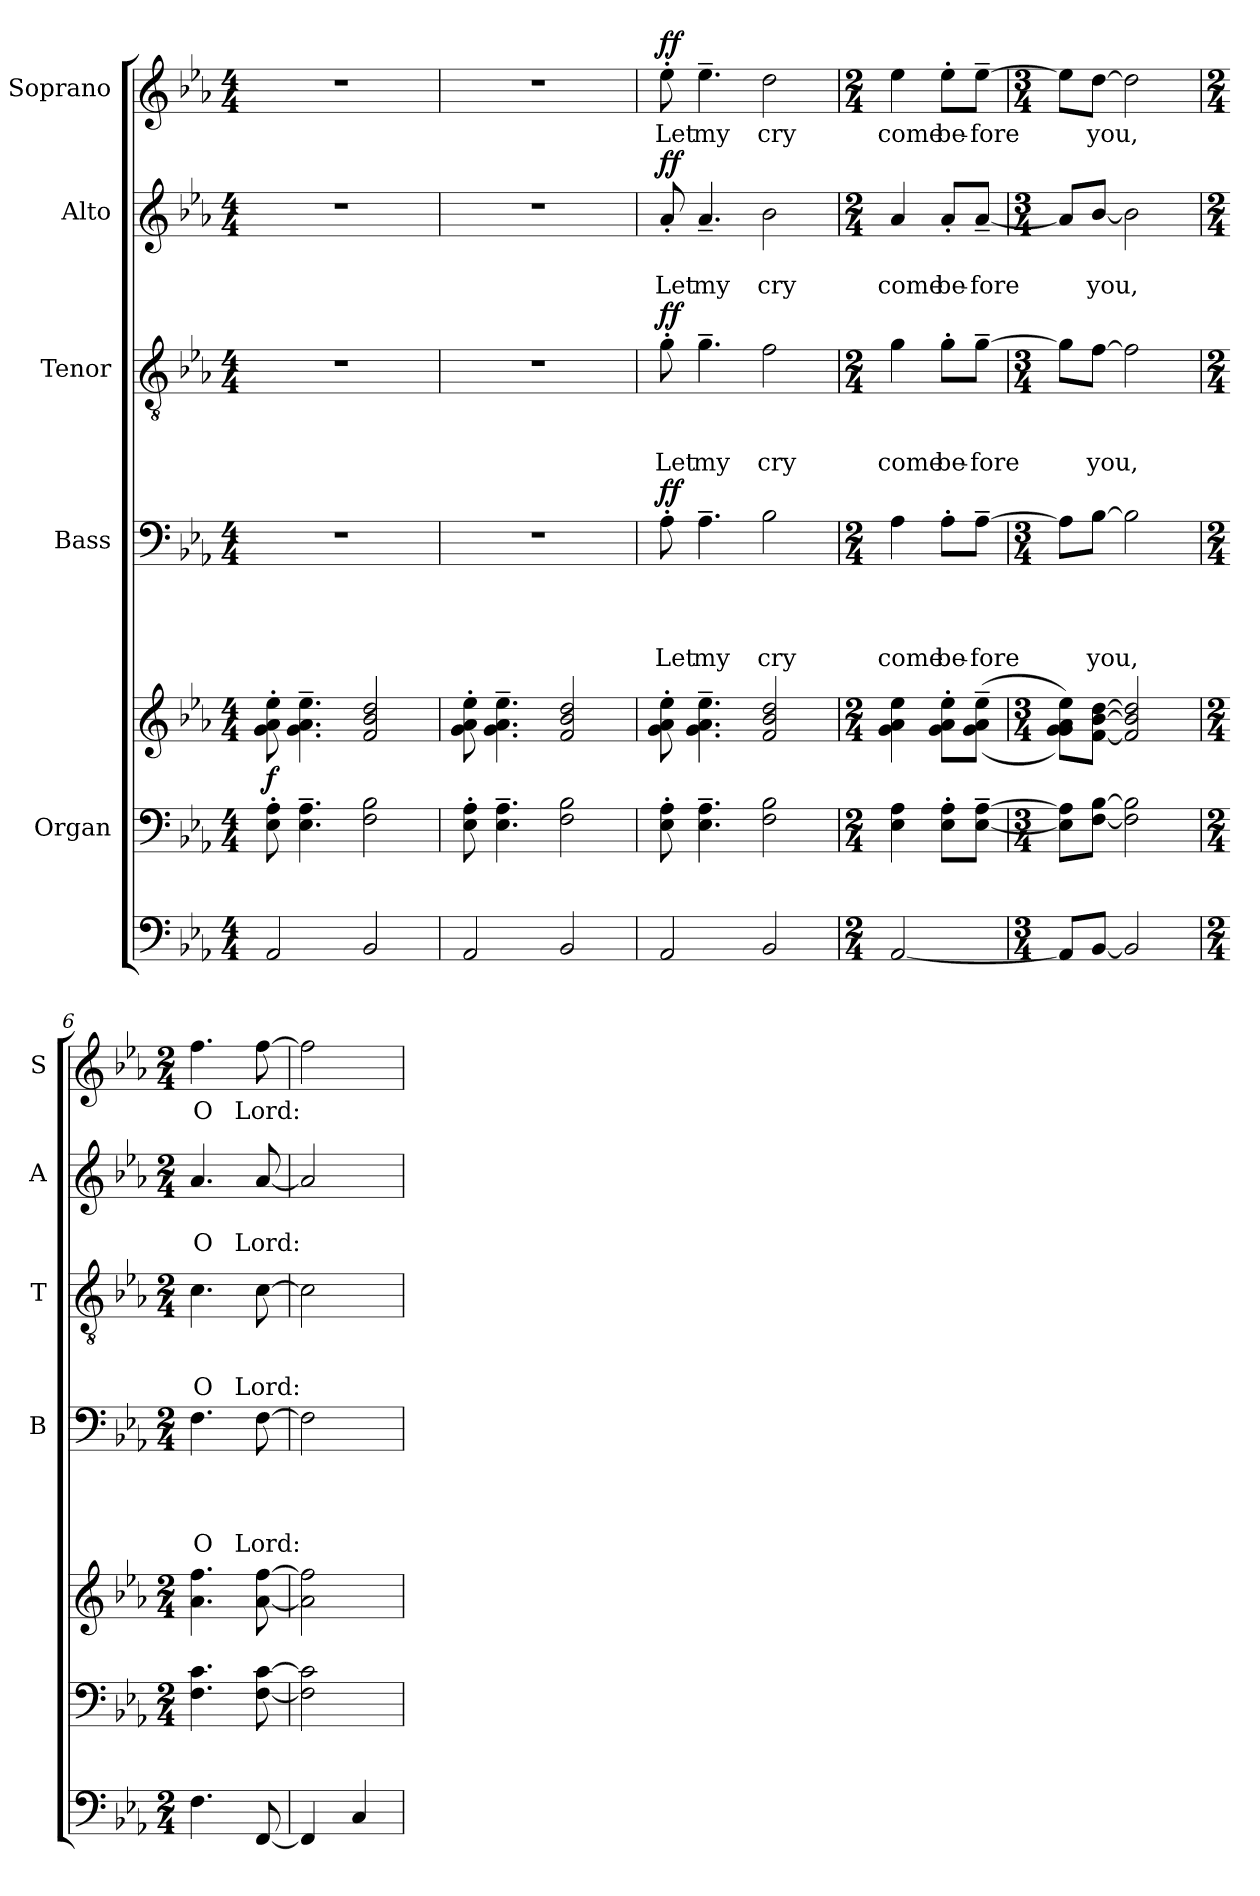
**kern	**kern	**kern	**dynam	**kern	**text	**text	**text	**text	**dynam	**kern	**text	**text	**text	**dynam	**kern	**text	**text	**dynam	**kern	**text	**dynam
*part6	*part5	*part5	*part5	*part4	*part4	*part4	*part4	*part4	*part4	*part3	*part3	*part3	*part3	*part3	*part2	*part2	*part2	*part2	*part1	*part1	*part1
*staff7	*staff6	*staff5	*staff5/6	*staff4	*staff4	*staff4	*staff4	*staff4	*staff4	*staff3	*staff3	*staff3	*staff3	*staff3	*staff2	*staff2	*staff2	*staff2	*staff1	*staff1	*staff1
*	*I"Organ	*	*	*I"Bass	*	*	*	*	*	*I"Tenor	*	*	*	*	*I"Alto	*	*	*	*I"Soprano	*	*
*	*	*	*	*I'B	*	*	*	*	*	*I'T	*	*	*	*	*I'A	*	*	*	*I'S	*	*
*clefF4	*clefF4	*clefG2	*	*clefF4	*	*	*	*	*	*clefGv2	*	*	*	*	*clefG2	*	*	*	*clefG2	*	*
*k[b-e-a-]	*k[b-e-a-]	*k[b-e-a-]	*	*k[b-e-a-]	*	*	*	*	*	*k[b-e-a-]	*	*	*	*	*k[b-e-a-]	*	*	*	*k[b-e-a-]	*	*
*E-:	*E-:	*E-:	*	*E-:	*	*	*	*	*	*E-:	*	*	*	*	*E-:	*	*	*	*E-:	*	*
*M4/4	*M4/4	*M4/4	*	*M4/4	*	*	*	*	*	*M4/4	*	*	*	*	*M4/4	*	*	*	*M4/4	*	*
=1	=1	=1	=1	=1	=1	=1	=1	=1	=1	=1	=1	=1	=1	=1	=1	=1	=1	=1	=1	=1	=1
!	!	!	!LO:DY:a=2	!	!	!	!	!	!	!	!	!	!	!	!	!	!	!	!	!	!
2AA-/	8E-\'> 8A-\'>	8g\'> 8a-\'> 8ee-\'>	f	1r	.	.	.	.	.	1r	.	.	.	.	1r	.	.	.	1r	.	.
.	4.E-\~> 4.A-\~>	4.g\~> 4.a-\~> 4.ee-\~>	.	.	.	.	.	.	.	.	.	.	.	.	.	.	.	.	.	.	.
2BB-/	2F\ 2B-\	2f/ 2b-/ 2dd/	.	.	.	.	.	.	.	.	.	.	.	.	.	.	.	.	.	.	.
=2	=2	=2	=2	=2	=2	=2	=2	=2	=2	=2	=2	=2	=2	=2	=2	=2	=2	=2	=2	=2	=2
2AA-/	8E-\'> 8A-\'>	8g\'> 8a-\'> 8ee-\'>	.	1r	.	.	.	.	.	1r	.	.	.	.	1r	.	.	.	1r	.	.
.	4.E-\~> 4.A-\~>	4.g\~> 4.a-\~> 4.ee-\~>	.	.	.	.	.	.	.	.	.	.	.	.	.	.	.	.	.	.	.
2BB-/	2F\ 2B-\	2f/ 2b-/ 2dd/	.	.	.	.	.	.	.	.	.	.	.	.	.	.	.	.	.	.	.
=3	=3	=3	=3	=3	=3	=3	=3	=3	=3	=3	=3	=3	=3	=3	=3	=3	=3	=3	=3	=3	=3
!	!	!	!	!	!	!	!	!LO:LY:b	!LO:DY:a	!	!	!	!LO:LY:b	!LO:DY:a	!	!	!LO:LY:b	!LO:DY:a	!	!LO:LY:b	!LO:DY:a
2AA-/	8E-\'> 8A-\'>	8g\'> 8a-\'> 8ee-\'>	.	8A-'>\	.	.	.	Let	ff	8g'>\	.	.	Let	ff	8a-'</	.	Let	ff	8ee-'>\	Let	ff
!	!	!	!	!	!	!	!	!LO:LY:b	!	!	!	!	!LO:LY:b	!	!	!	!LO:LY:b	!	!	!LO:LY:b	!
.	4.E-\~> 4.A-\~>	4.g\~> 4.a-\~> 4.ee-\~>	.	4.A-~>\	.	.	.	my	.	4.g~>\	.	.	my	.	4.a-~</	.	my	.	4.ee-~>\	my	.
!	!	!	!	!	!	!	!	!LO:LY:b	!	!	!	!	!LO:LY:b	!	!	!	!LO:LY:b	!	!	!LO:LY:b	!
2BB-/	2F\ 2B-\	2f/ 2b-/ 2dd/	.	2B-\	.	.	.	cry	.	2f\	.	.	cry	.	2b-\	.	cry	.	2dd\	cry	.
=4	=4	=4	=4	=4	=4	=4	=4	=4	=4	=4	=4	=4	=4	=4	=4	=4	=4	=4	=4	=4	=4
*M2/4	*M2/4	*M2/4	*	*M2/4	*	*	*	*	*	*M2/4	*	*	*	*	*M2/4	*	*	*	*M2/4	*	*
!	!	!	!	!	!	!	!	!LO:LY:b	!	!	!	!	!LO:LY:b	!	!	!	!LO:LY:b	!	!	!LO:LY:b	!
[<2AA-/	4E-\ 4A-\	4g\ 4a-\ 4ee-\	.	4A-\	.	.	.	come	.	4g\	.	.	come	.	4a-/	.	come	.	4ee-\	come	.
!	!	!	!	!	!	!	!	!LO:LY:b	!	!	!	!	!LO:LY:b	!	!	!	!LO:LY:b	!	!	!LO:LY:b	!
.	8E-\'> 8A-\'>L	8g\'> 8a-\'> 8ee-\'>L	.	8A-'>\L	.	.	.	be-	.	8g'>\L	.	.	be-	.	8a-'</L	.	be-	.	8ee-'>\L	be-	.
!	!	!	!	!	!	!	!	!LO:LY:b	!	!	!	!	!LO:LY:b	!	!	!	!LO:LY:b	!	!	!LO:LY:b	!
.	[<8E-\~> [>8A-\~>J	((>8g\~> 8a-\~> 8ee-\~>J	.	[>8A-~>\J	.	.	.	-fore	.	[>8g~>\J	.	.	-fore	.	[<8a-~</J	.	-fore	.	[>8ee-~>\J	-fore	.
=5	=5	=5	=5	=5	=5	=5	=5	=5	=5	=5	=5	=5	=5	=5	=5	=5	=5	=5	=5	=5	=5
*M3/4	*M3/4	*M3/4	*	*M3/4	*	*	*	*	*	*M3/4	*	*	*	*	*M3/4	*	*	*	*M3/4	*	*
8AA-/L]	8E-\] 8A-\]L	8g\ 8g\ 8a-\ 8ee-\L))	.	8A-\L]	.	.	.	.	.	8g\L]	.	.	.	.	8a-/L]	.	.	.	8ee-\L]	.	.
!	!	!	!	!	!	!	!	!LO:LY:b	!	!	!	!	!LO:LY:b	!	!	!	!LO:LY:b	!	!	!LO:LY:b	!
[<8BB-/J	[<8F\ [>8B-\J	[<8f\ [>8b-\ [>8dd\J	.	[>8B-\J	.	.	.	you,	.	[>8f\J	.	.	you,	.	[>8b-/J	.	you,	.	[>8dd\J	you,	.
2BB-/]	2F\] 2B-\]	2f/] 2b-/] 2dd/]	.	2B-\]	.	.	.	.	.	2f\]	.	.	.	.	2b-\]	.	.	.	2dd\]	.	.
=6	=6	=6	=6	=6	=6	=6	=6	=6	=6	=6	=6	=6	=6	=6	=6	=6	=6	=6	=6	=6	=6
*M2/4	*M2/4	*M2/4	*	*M2/4	*	*	*	*	*	*M2/4	*	*	*	*	*M2/4	*	*	*	*M2/4	*	*
!	!	!	!	!	!	!	!	!LO:LY:b	!	!	!	!	!LO:LY:b	!	!	!	!LO:LY:b	!	!	!LO:LY:b	!
4.F\	4.F\ 4.c\	4.a-\ 4.ff\	.	4.F\	.	.	.	O	.	4.c\	.	.	O	.	4.a-/	.	O	.	4.ff\	O	.
!	!	!	!	!	!	!	!	!LO:LY:b	!	!	!	!	!LO:LY:b	!	!	!	!LO:LY:b	!	!	!LO:LY:b	!
[<8FF/	[<8F\ [>8c\	[<8a-\ [>8ff\	.	[>8F\	.	.	.	Lord:	.	[>8c\	.	.	Lord:	.	[<8a-/	.	Lord:	.	[>8ff\	Lord:	.
=7	=7	=7	=7	=7	=7	=7	=7	=7	=7	=7	=7	=7	=7	=7	=7	=7	=7	=7	=7	=7	=7
4FF/]	2F\] 2c\]	2a-\] 2ff\]	.	2F\]	.	.	.	.	.	2c\]	.	.	.	.	2a-/]	.	.	.	2ff\]	.	.
4C/	.	.	.	.	.	.	.	.	.	.	.	.	.	.	.	.	.	.	.	.	.
=	=	=	=	=	=	=	=	=	=	=	=	=	=	=	=	=	=	=	=	=	=
*-	*-	*-	*-	*-	*-	*-	*-	*-	*-	*-	*-	*-	*-	*-	*-	*-	*-	*-	*-	*-	*-
